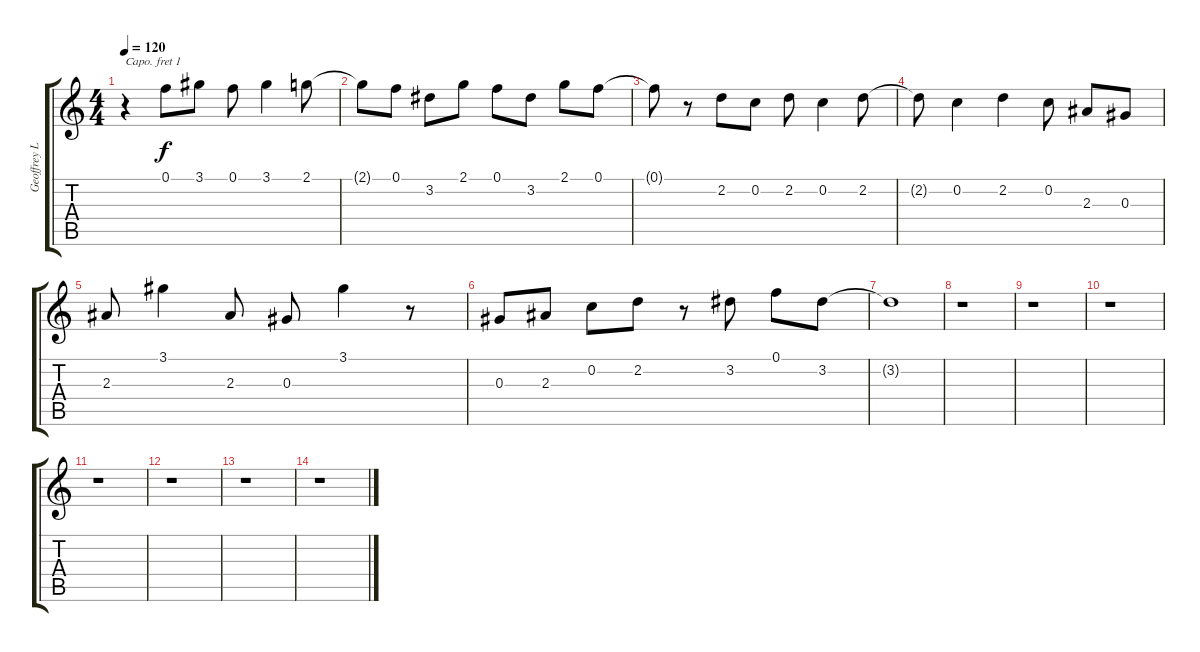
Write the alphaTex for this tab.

\track ("Geoffrey Longsword" "Geoffrey L") {instrument acousticguitarsteel}
\staff {score tabs}
\capo 1
\tuning (E4 B3 G3 D3 A2 E2) {hide}
\ts (4 4)
\tempo 120
\clef g2
\ks c
r.4{dy f} 0.1.8 3.1.8 0.1.8 3.1.4 2.1.8 |
2.1{t}.8 0.1.8 3.2.8 2.1.8 0.1.8 3.2.8 2.1.8 0.1.8 |
0.1{t}.8 r.8 2.2.8 0.2.8 2.2.8 0.2.4 2.2.8 |
2.2{t}.8 0.2.4 2.2.4 0.2.8 2.3.8 0.3.8 |
2.3.8 3.1.4 2.3.8 0.3.8 3.1.4 r.8 |
0.3.8 2.3.8 0.2.8 2.2.8 r.8 3.2.8 0.1.8 3.2.8 |
3.2{t}.1 |
r.1 |
r.1 |
r.1 |
r.1 |
r.1 |
r.1 |
r.1
